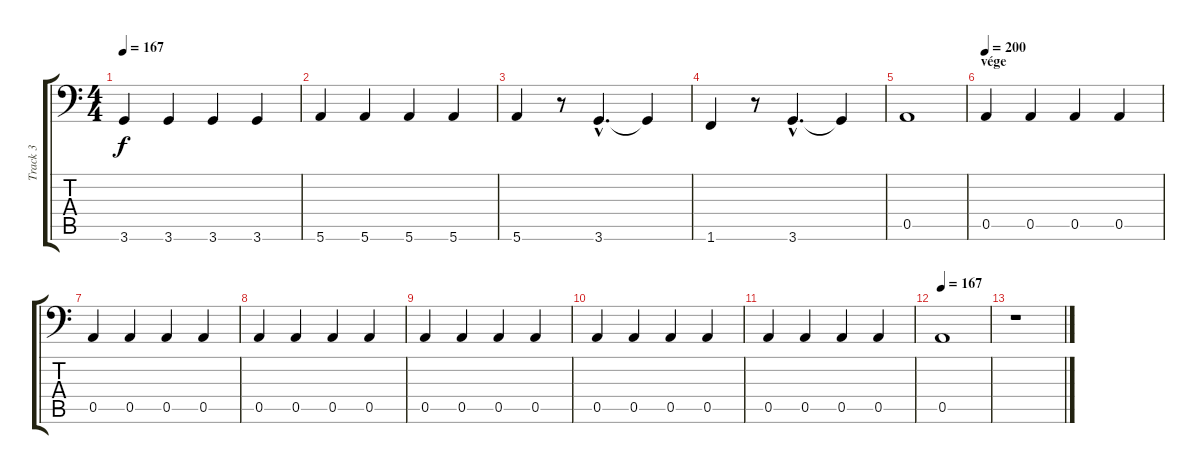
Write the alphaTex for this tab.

\track ("Track 3" "Track 3") {instrument electricbassfinger}
\staff {score tabs}
\tuning (E3 B2 G2 D2 A1 E1) {hide}
\ts (4 4)
\tempo 167
\clef f4
\ks c
3.6.4{dy f} 3.6.4 3.6.4 3.6.4 |
5.6.4 5.6.4 5.6.4 5.6.4 |
5.6.4 r.8 3.6{hac}.4{d} 3.6{t}.4 |
1.6.4 r.8 3.6{hac}.4{d} 3.6{t}.4 |
0.5.1 |
\section ("" "vége")
\tempo 200
0.5.4 0.5.4 0.5.4 0.5.4 |
0.5.4 0.5.4 0.5.4 0.5.4 |
0.5.4 0.5.4 0.5.4 0.5.4 |
0.5.4 0.5.4 0.5.4 0.5.4 |
0.5.4 0.5.4 0.5.4 0.5.4 |
0.5.4 0.5.4 0.5.4 0.5.4 |
\tempo 167
0.5.1 |
r.1
